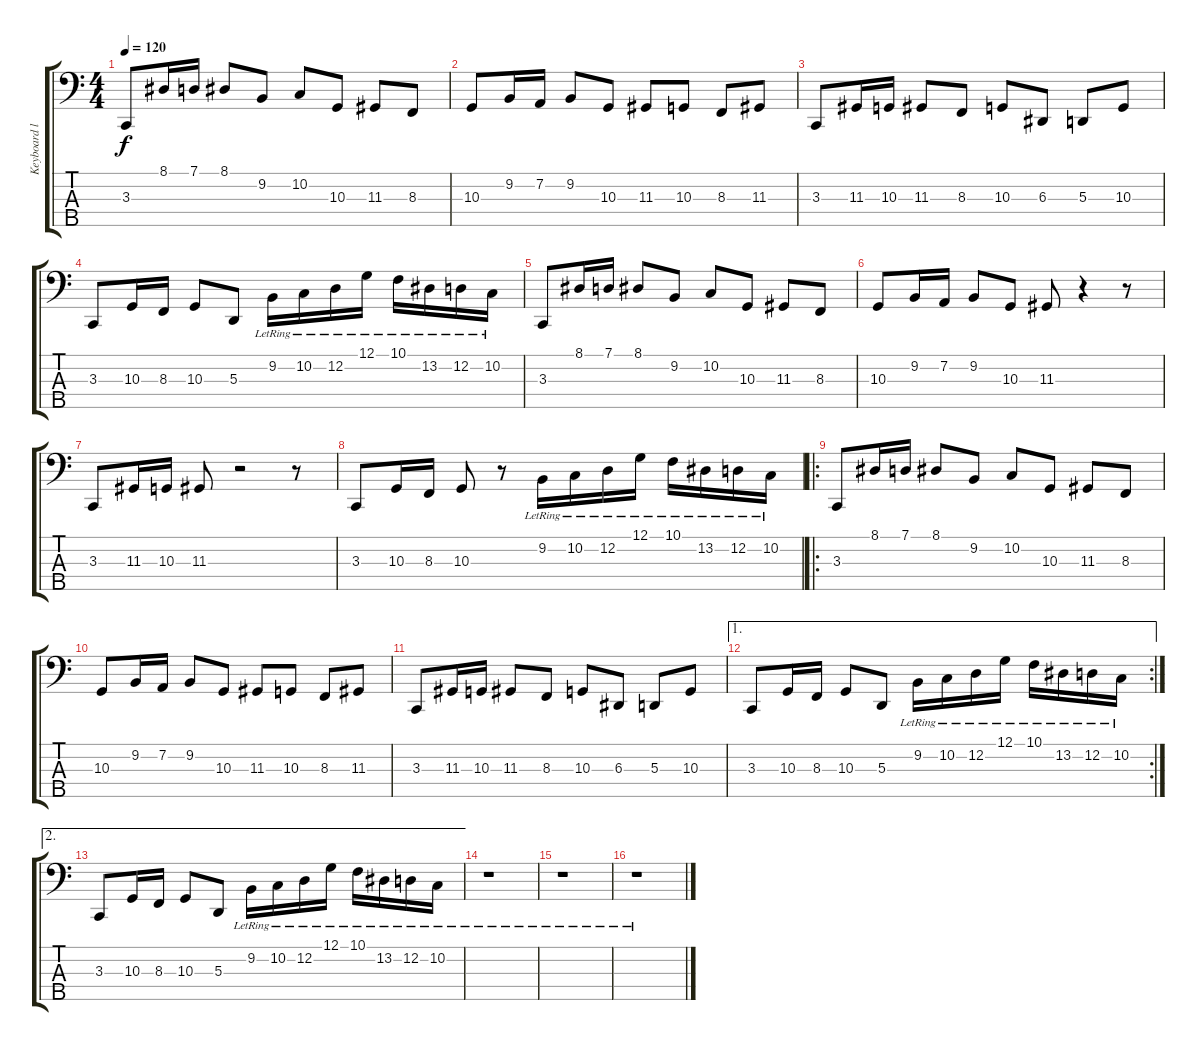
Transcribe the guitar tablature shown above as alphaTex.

\track ("Keyboard left hand" "Keyboard l") {instrument harpsichord}
\staff {score tabs}
\tuning (G2 D2 A1 E1 B0) {hide}
\ts (4 4)
\tempo 120
\clef f4
\ks c
3.3.8{dy f instrument harpsichord} 8.1.16 7.1.16 8.1.8 9.2.8 10.2.8 10.3.8 11.3.8 8.3.8 |
10.3.8 9.2.16 7.2.16 9.2.8 10.3.8 11.3.8 10.3.8 8.3.8 11.3.8 |
3.3.8 11.3.16 10.3.16 11.3.8 8.3.8 10.3.8 6.3.8 5.3.8 10.3.8 |
3.3.8 10.3.16 8.3.16 10.3.8 5.3.8 9.2{lr}.16 10.2{lr}.16 12.2{lr}.16 12.1{lr}.16 10.1{lr}.16 13.2{lr}.16 12.2{lr}.16 10.2{lr}.16 |
3.3.8 8.1.16 7.1.16 8.1.8 9.2.8 10.2.8 10.3.8 11.3.8 8.3.8 |
10.3.8 9.2.16 7.2.16 9.2.8 10.3.8 11.3.8 r.4 r.8 |
3.3.8 11.3.16 10.3.16 11.3.8 r.2 r.8 |
3.3.8 10.3.16 8.3.16 10.3.8 r.8 9.2{lr}.16 10.2{lr}.16 12.2{lr}.16 12.1{lr}.16 10.1{lr}.16 13.2{lr}.16 12.2{lr}.16 10.2{lr}.16 |
\ro
3.3.8 8.1.16 7.1.16 8.1.8 9.2.8 10.2.8 10.3.8 11.3.8 8.3.8 |
10.3.8 9.2.16 7.2.16 9.2.8 10.3.8 11.3.8 10.3.8 8.3.8 11.3.8 |
3.3.8 11.3.16 10.3.16 11.3.8 8.3.8 10.3.8 6.3.8 5.3.8 10.3.8 |
\ae 1
\rc 2
3.3.8 10.3.16 8.3.16 10.3.8 5.3.8 9.2{lr}.16 10.2{lr}.16 12.2{lr}.16 12.1{lr}.16 10.1{lr}.16 13.2{lr}.16 12.2{lr}.16 10.2{lr}.16 |
\ae 2
3.3.8 10.3.16 8.3.16 10.3.8 5.3.8 9.2{lr}.16 10.2{lr}.16 12.2{lr}.16 12.1{lr}.16 10.1{lr}.16 13.2{lr}.16 12.2{lr}.16 10.2{lr}.16 |
r.1 |
r.1 |
r.1
